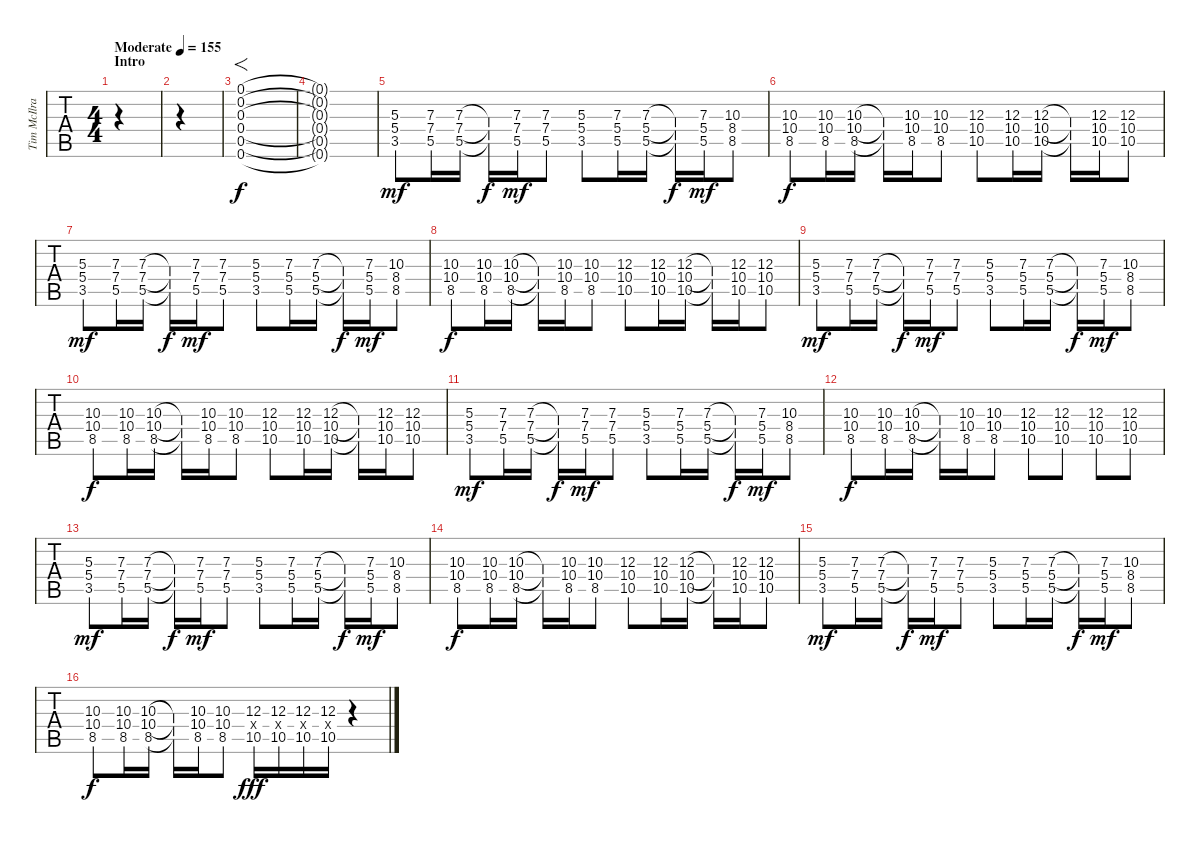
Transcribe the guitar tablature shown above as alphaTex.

\track ("Tim McIlrath - Guitar One" "Tim McIlra") {instrument distortionguitar}
\staff {tabs}
\tuning (Eb4 Bb3 Gb3 Db3 Ab2 Eb2) {hide}
\ts (4 4)
\section ("" "Intro")
\tempo (155 "Moderate")
\clef g2
\ks c
|
|
(0.1 0.2 0.3 0.4 0.5 0.6).1{f} |
(0.1{t} 0.2{t} 0.3{t} 0.4{t} 0.5{t} 0.6{t}).1{dy f} |
(5.3 5.4 3.5).8{dy mf volume 12} (7.3 7.4 5.5).16 (7.3 7.4 5.5).16 (7.3{t} 7.4{t} 5.5{t}).16{dy f} (7.3 7.4 5.5).16{dy mf} (7.3 7.4 5.5).8 (5.3 5.4 3.5).8 (7.3 5.4 5.5).16 (7.3 5.4 5.5).16 (7.3{t} 5.4{t} 5.5{t}).16{dy f} (7.3 5.4 5.5).16{dy mf} (10.3 8.4 8.5).8 |
(10.3 10.4 8.5).8{dy f} (10.3 10.4 8.5).16 (10.3 10.4 8.5).16 (10.3{t} 10.4{t} 8.5{t}).16 (10.3 10.4 8.5).16 (10.3 10.4 8.5).8 (12.3 10.4 10.5).8 (12.3 10.4 10.5).16 (12.3 10.4 10.5).16 (12.3{t} 10.4{t} 10.5{t}).16 (12.3 10.4 10.5).16 (12.3 10.4 10.5).8 |
(5.3 5.4 3.5).8{dy mf} (7.3 7.4 5.5).16 (7.3 7.4 5.5).16 (7.3{t} 7.4{t} 5.5{t}).16{dy f} (7.3 7.4 5.5).16{dy mf} (7.3 7.4 5.5).8 (5.3 5.4 3.5).8 (7.3 5.4 5.5).16 (7.3 5.4 5.5).16 (7.3{t} 5.4{t} 5.5{t}).16{dy f} (7.3 5.4 5.5).16{dy mf} (10.3 8.4 8.5).8 |
(10.3 10.4 8.5).8{dy f} (10.3 10.4 8.5).16 (10.3 10.4 8.5).16 (10.3{t} 10.4{t} 8.5{t}).16 (10.3 10.4 8.5).16 (10.3 10.4 8.5).8 (12.3 10.4 10.5).8 (12.3 10.4 10.5).16 (12.3 10.4 10.5).16 (12.3{t} 10.4{t} 10.5{t}).16 (12.3 10.4 10.5).16 (12.3 10.4 10.5).8 |
(5.3 5.4 3.5).8{dy mf} (7.3 7.4 5.5).16 (7.3 7.4 5.5).16 (7.3{t} 7.4{t} 5.5{t}).16{dy f} (7.3 7.4 5.5).16{dy mf} (7.3 7.4 5.5).8 (5.3 5.4 3.5).8 (7.3 5.4 5.5).16 (7.3 5.4 5.5).16 (7.3{t} 5.4{t} 5.5{t}).16{dy f} (7.3 5.4 5.5).16{dy mf} (10.3 8.4 8.5).8 |
(10.3 10.4 8.5).8{dy f} (10.3 10.4 8.5).16 (10.3 10.4 8.5).16 (10.3{t} 10.4{t} 8.5{t}).16 (10.3 10.4 8.5).16 (10.3 10.4 8.5).8 (12.3 10.4 10.5).8 (12.3 10.4 10.5).16 (12.3 10.4 10.5).16 (12.3{t} 10.4{t} 10.5{t}).16 (12.3 10.4 10.5).16 (12.3 10.4 10.5).8 |
(5.3 5.4 3.5).8{dy mf} (7.3 7.4 5.5).16 (7.3 7.4 5.5).16 (7.3{t} 7.4{t} 5.5{t}).16{dy f} (7.3 7.4 5.5).16{dy mf} (7.3 7.4 5.5).8 (5.3 5.4 3.5).8 (7.3 5.4 5.5).16 (7.3 5.4 5.5).16 (7.3{t} 5.4{t} 5.5{t}).16{dy f} (7.3 5.4 5.5).16{dy mf} (10.3 8.4 8.5).8 |
(10.3 10.4 8.5).8{dy f} (10.3 10.4 8.5).16 (10.3 10.4 8.5).16 (10.3{t} 10.4{t} 8.5{t}).16 (10.3 10.4 8.5).16 (10.3 10.4 8.5).8 (12.3 10.4 10.5).8 (12.3 10.4 10.5).8 (12.3 10.4 10.5).8 (12.3 10.4 10.5).8 |
(5.3 5.4 3.5).8{dy mf} (7.3 7.4 5.5).16 (7.3 7.4 5.5).16 (7.3{t} 7.4{t} 5.5{t}).16{dy f} (7.3 7.4 5.5).16{dy mf} (7.3 7.4 5.5).8 (5.3 5.4 3.5).8 (7.3 5.4 5.5).16 (7.3 5.4 5.5).16 (7.3{t} 5.4{t} 5.5{t}).16{dy f} (7.3 5.4 5.5).16{dy mf} (10.3 8.4 8.5).8 |
(10.3 10.4 8.5).8{dy f} (10.3 10.4 8.5).16 (10.3 10.4 8.5).16 (10.3{t} 10.4{t} 8.5{t}).16 (10.3 10.4 8.5).16 (10.3 10.4 8.5).8 (12.3 10.4 10.5).8 (12.3 10.4 10.5).16 (12.3 10.4 10.5).16 (12.3{t} 10.4{t} 10.5{t}).16 (12.3 10.4 10.5).16 (12.3 10.4 10.5).8 |
(5.3 5.4 3.5).8{dy mf} (7.3 7.4 5.5).16 (7.3 7.4 5.5).16 (7.3{t} 7.4{t} 5.5{t}).16{dy f} (7.3 7.4 5.5).16{dy mf} (7.3 7.4 5.5).8 (5.3 5.4 3.5).8 (7.3 5.4 5.5).16 (7.3 5.4 5.5).16 (7.3{t} 5.4{t} 5.5{t}).16{dy f} (7.3 5.4 5.5).16{dy mf} (10.3 8.4 8.5).8 |
(10.3 10.4 8.5).8{dy f} (10.3 10.4 8.5).16 (10.3 10.4 8.5).16 (10.3{t} 10.4{t} 8.5{t}).16 (10.3 10.4 8.5).16 (10.3 10.4 8.5).8 (12.3 10.4{x} 10.5).16{dy fff} (12.3 10.4{x} 10.5).16 (12.3 10.4{x} 10.5).16 (12.3 10.4{x} 10.5).16 r.4
